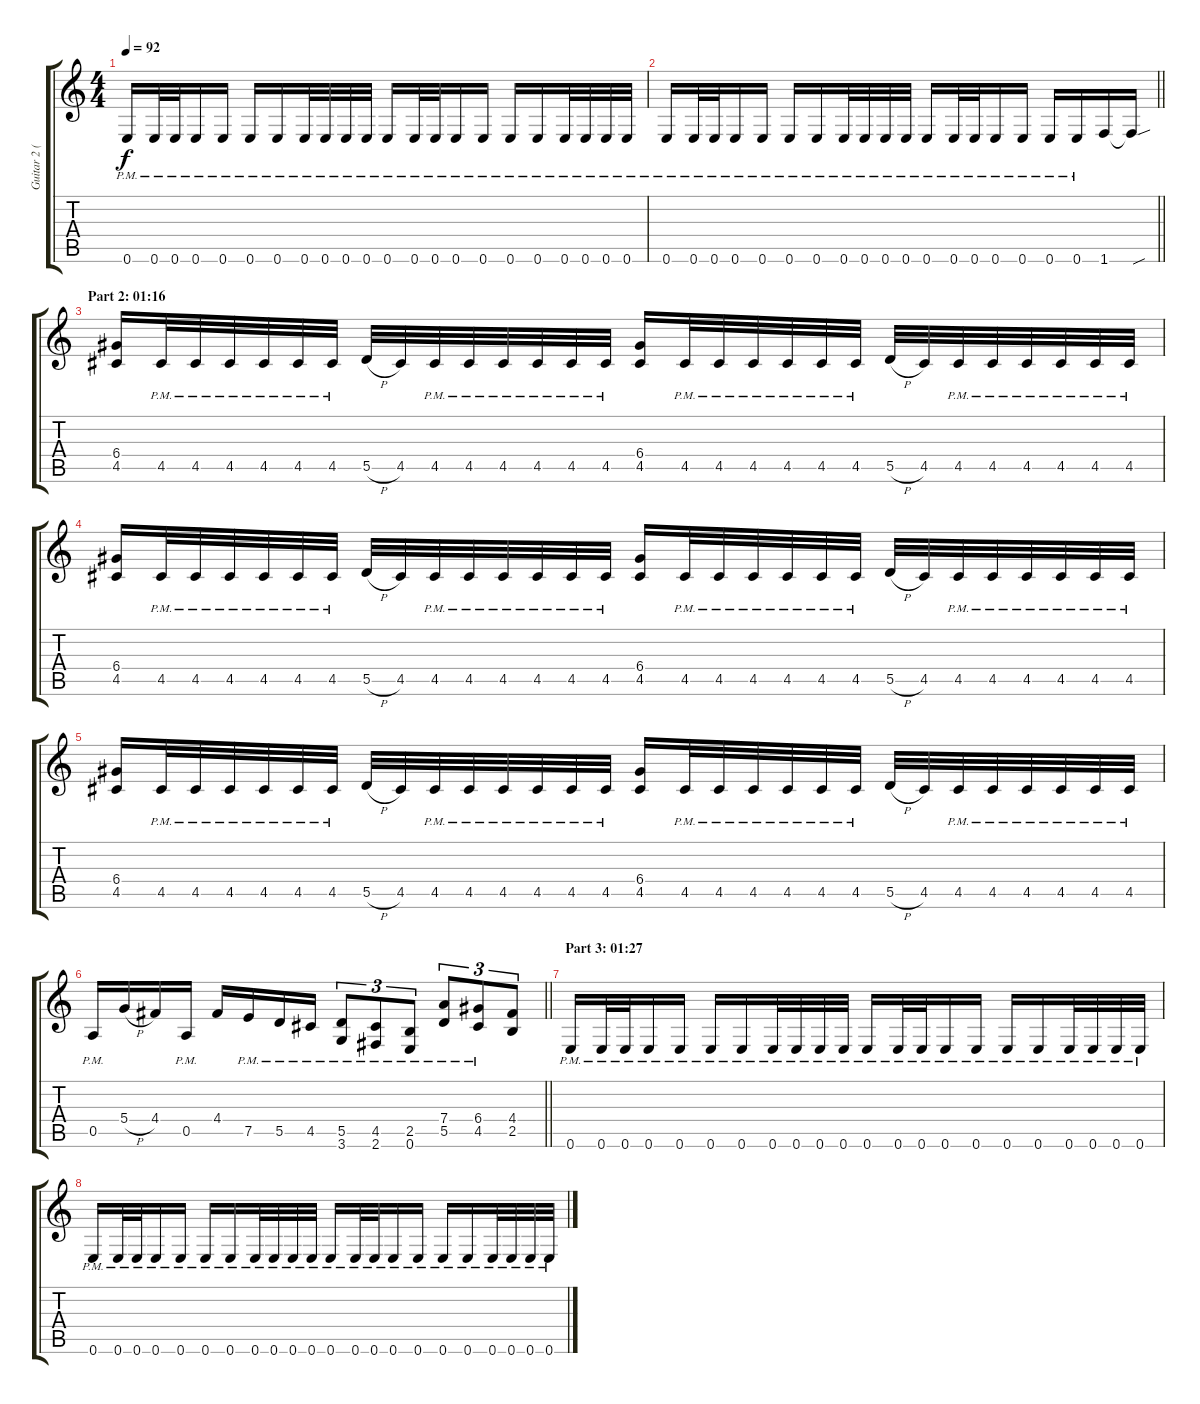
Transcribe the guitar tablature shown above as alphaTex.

\track ("Guitar 2 (Distortion)" "Guitar 2 (") {instrument distortionguitar}
\staff {score tabs}
\tuning (E4 B3 G3 D3 A2 E2) {hide}
\ts (4 4)
\tempo 92
\clef g2
\ks c
0.6{pm}.16{dy f} 0.6{pm}.32 0.6{pm}.32 0.6{pm}.16 0.6{pm}.16 0.6{pm}.16 0.6{pm}.16 0.6{pm}.32 0.6{pm}.32 0.6{pm}.32 0.6{pm}.32 0.6{pm}.16 0.6{pm}.32 0.6{pm}.32 0.6{pm}.16 0.6{pm}.16 0.6{pm}.16 0.6{pm}.16 0.6{pm}.32 0.6{pm}.32 0.6{pm}.32 0.6{pm}.32 |
\barLineRight lightlight
0.6{pm}.16 0.6{pm}.32 0.6{pm}.32 0.6{pm}.16 0.6{pm}.16 0.6{pm}.16 0.6{pm}.16 0.6{pm}.32 0.6{pm}.32 0.6{pm}.32 0.6{pm}.32 0.6{pm}.16 0.6{pm}.32 0.6{pm}.32 0.6{pm}.16 0.6{pm}.16 0.6{pm}.16 0.6{pm}.16 1.6.16 1.6{sou t}.16 |
\section ("" "Part 2: 01:16")
(6.4 4.5).16 4.5{pm}.32 4.5{pm}.32 4.5{pm}.32 4.5{pm}.32 4.5{pm}.32 4.5{pm}.32 5.5{h}.32 4.5.32 4.5{pm}.32 4.5{pm}.32 4.5{pm}.32 4.5{pm}.32 4.5{pm}.32 4.5{pm}.32 (6.4 4.5).16 4.5{pm}.32 4.5{pm}.32 4.5{pm}.32 4.5{pm}.32 4.5{pm}.32 4.5{pm}.32 5.5{h}.32 4.5.32 4.5{pm}.32 4.5{pm}.32 4.5{pm}.32 4.5{pm}.32 4.5{pm}.32 4.5{pm}.32 |
(6.4 4.5).16 4.5{pm}.32 4.5{pm}.32 4.5{pm}.32 4.5{pm}.32 4.5{pm}.32 4.5{pm}.32 5.5{h}.32 4.5.32 4.5{pm}.32 4.5{pm}.32 4.5{pm}.32 4.5{pm}.32 4.5{pm}.32 4.5{pm}.32 (6.4 4.5).16 4.5{pm}.32 4.5{pm}.32 4.5{pm}.32 4.5{pm}.32 4.5{pm}.32 4.5{pm}.32 5.5{h}.32 4.5.32 4.5{pm}.32 4.5{pm}.32 4.5{pm}.32 4.5{pm}.32 4.5{pm}.32 4.5{pm}.32 |
(6.4 4.5).16 4.5{pm}.32 4.5{pm}.32 4.5{pm}.32 4.5{pm}.32 4.5{pm}.32 4.5{pm}.32 5.5{h}.32 4.5.32 4.5{pm}.32 4.5{pm}.32 4.5{pm}.32 4.5{pm}.32 4.5{pm}.32 4.5{pm}.32 (6.4 4.5).16 4.5{pm}.32 4.5{pm}.32 4.5{pm}.32 4.5{pm}.32 4.5{pm}.32 4.5{pm}.32 5.5{h}.32 4.5.32 4.5{pm}.32 4.5{pm}.32 4.5{pm}.32 4.5{pm}.32 4.5{pm}.32 4.5{pm}.32 |
\barLineRight lightlight
0.5{pm}.16 5.4{h}.16 4.4.16 0.5{pm}.16 4.4.16 7.5{pm}.16 5.5{pm}.16 4.5{pm}.16 (5.5{pm} 3.6{pm}).8{tu (3 2)} (4.5{pm} 2.6{pm}).8{tu (3 2)} (2.5{pm} 0.6{pm}).8{tu (3 2)} (7.4{pm} 5.5{pm}).8{tu (3 2)} (6.4{pm} 4.5{pm}).8{tu (3 2)} (4.4 2.5).8{tu (3 2)} |
\section ("" "Part 3: 01:27")
0.6{pm}.16 0.6{pm}.32 0.6{pm}.32 0.6{pm}.16 0.6{pm}.16 0.6{pm}.16 0.6{pm}.16 0.6{pm}.32 0.6{pm}.32 0.6{pm}.32 0.6{pm}.32 0.6{pm}.16 0.6{pm}.32 0.6{pm}.32 0.6{pm}.16 0.6{pm}.16 0.6{pm}.16 0.6{pm}.16 0.6{pm}.32 0.6{pm}.32 0.6{pm}.32 0.6{pm}.32 |
0.6{pm}.16 0.6{pm}.32 0.6{pm}.32 0.6{pm}.16 0.6{pm}.16 0.6{pm}.16 0.6{pm}.16 0.6{pm}.32 0.6{pm}.32 0.6{pm}.32 0.6{pm}.32 0.6{pm}.16 0.6{pm}.32 0.6{pm}.32 0.6{pm}.16 0.6{pm}.16 0.6{pm}.16 0.6{pm}.16 0.6{pm}.32 0.6{pm}.32 0.6{pm}.32 0.6{pm}.32
